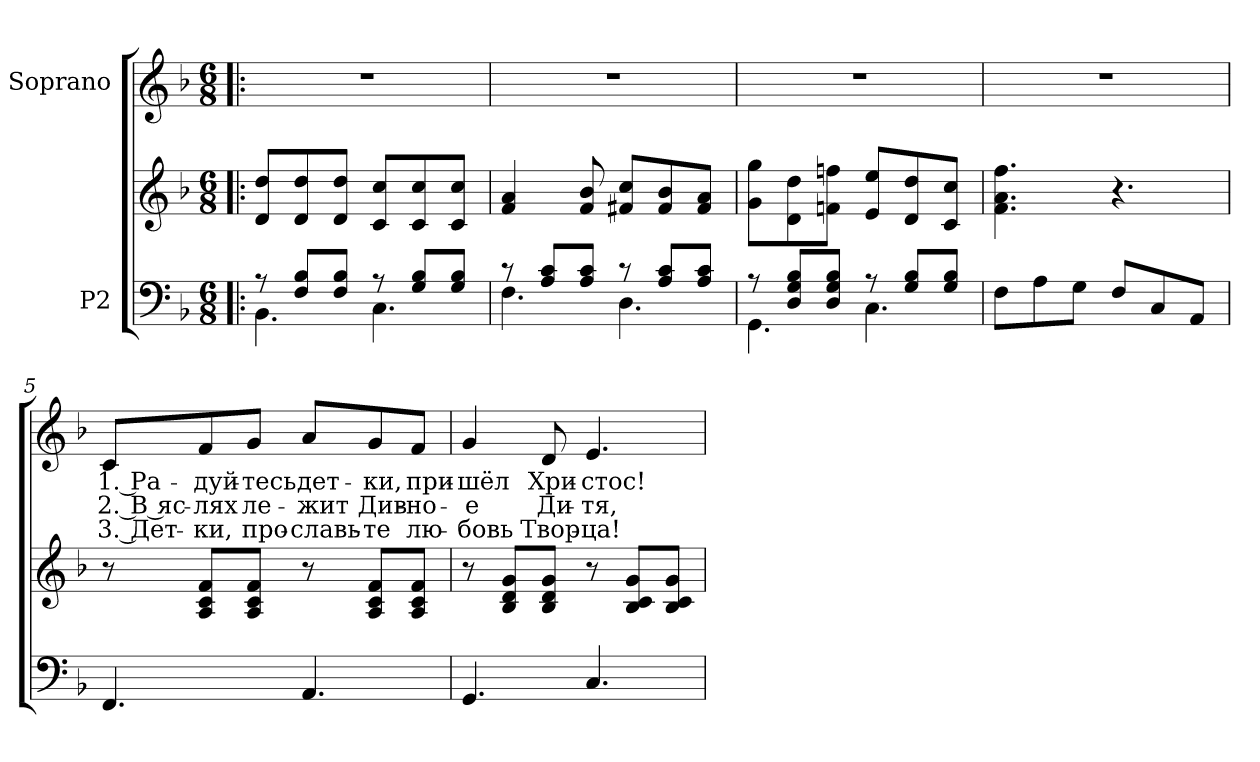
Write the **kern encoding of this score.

**kern	**kern	**kern	**text	**text	**text
*part2	*part2	*part1	*part1	*part1	*part1
*staff3	*staff2	*staff1	*staff1	*staff1	*staff1
*I"P2	*	*I"Soprano	*	*	*
!!LO:PB:g=z
*clefF4	*clefG2	*clefG2	*	*	*
*k[b-]	*k[b-]	*k[b-]	*	*	*
*F:	*F:	*F:	*	*	*
*M6/8	*M6/8	*M6/8	*	*	*
*MM90	*MM90	*MM90	*	*	*
=1!|:	=1!|:	=1!|:	=1!|:	=1!|:	=1!|:
*^	*	*	*	*	*
!	!	!	!LO:N:vis=1	!	!	!
8r	4.BB-i\	8di/ 8ddiL	2.r	.	.	.
8Fi/ 8B-iL	.	8di/ 8ddi	.	.	.	.
8Fi/ 8B-iJ	.	8di/ 8ddiJ	.	.	.	.
8r	4.Ci\	8ci/ 8cciL	.	.	.	.
8Gi/ 8B-iL	.	8ci/ 8cci	.	.	.	.
8Gi/ 8B-iJ	.	8ci/ 8cciJ	.	.	.	.
=2	=2	=2	=2	=2	=2	=2
!	!	!	!LO:N:vis=1	!	!	!
8r	4.Fi\	4fi/ 4ai	2.r	.	.	.
8Ai/ 8ciL	.	.	.	.	.	.
8Ai/ 8ciJ	.	8fi/ 8b-i	.	.	.	.
8r	4.Di\	8f#Xi/ 8cciL	.	.	.	.
8Ai/ 8ciL	.	8f#i/ 8b-i	.	.	.	.
8Ai/ 8ciJ	.	8f#i/ 8aiJ	.	.	.	.
=3	=3	=3	=3	=3	=3	=3
!	!	!	!LO:N:vis=1	!	!	!
8r	4.GGi\	8gi\ 8ggiL	2.r	.	.	.
8Di/ 8Gi 8B-iL	.	8di\ 8ddi	.	.	.	.
8Di/ 8Gi 8B-iJ	.	8fni\ 8ffniJ	.	.	.	.
8r	4.Ci\	8ei/ 8eeiL	.	.	.	.
8Gi/ 8B-iL	.	8di/ 8ddi	.	.	.	.
8Gi/ 8B-iJ	.	8ci/ 8cciJ	.	.	.	.
*v	*v	*	*	*	*	*
=4	=4	=4	=4	=4	=4
!	!	!LO:N:vis=1	!	!	!
8Fi\L	4.fi\ 4.ai 4.ffi	2.r	.	.	.
8Ai\	.	.	.	.	.
8Gi\J	.	.	.	.	.
8Fi/L	4.r	.	.	.	.
8Ci/	.	.	.	.	.
8AAi/J	.	.	.	.	.
!!LO:LB:g=z
=5	=5	=5	=5	=5	=5
!	!	!	!LO:LY:b:color=#000000	!LO:LY:b:color=#000000	!LO:LY:b:color=#000000
4.FFi/	8r	8ci/L	1. Ра-	2. В яс-	3. Дет-
!	!	!	!LO:LY:b:color=#000000	!LO:LY:b:color=#000000	!LO:LY:b:color=#000000
.	8Ai/ 8ci 8fiL	8fi/	-дуй-	-лях	-ки,
!	!	!	!LO:LY:b:color=#000000	!LO:LY:b:color=#000000	!LO:LY:b:color=#000000
.	8Ai/ 8ci 8fiJ	8gi/J	-тесь	ле-	про-
!	!	!	!LO:LY:b:color=#000000	!LO:LY:b:color=#000000	!LO:LY:b:color=#000000
4.AAi/	8r	8ai/L	дет-	-жит	-славь-
!	!	!	!LO:LY:b:color=#000000	!LO:LY:b:color=#000000	!LO:LY:b:color=#000000
.	8Ai/ 8ci 8fiL	8gi/	-ки,	Див-	-те
!	!	!	!LO:LY:b:color=#000000	!LO:LY:b:color=#000000	!LO:LY:b:color=#000000
.	8Ai/ 8ci 8fiJ	8fi/J	при-	-но-	лю-
=6	=6	=6	=6	=6	=6
!	!	!	!LO:LY:b:color=#000000	!LO:LY:b:color=#000000	!LO:LY:b:color=#000000
4.GGi/	8r	4gi/	-шёл	-е	-бовь
.	8B-i/ 8di 8giL	.	.	.	.
!	!	!	!LO:LY:b:color=#000000	!LO:LY:b:color=#000000	!LO:LY:b:color=#000000
.	8B-i/ 8di 8giJ	8di/	Хри-	Ди-	Твор-
!	!	!	!LO:LY:b:color=#000000	!LO:LY:b:color=#000000	!LO:LY:b:color=#000000
4.Ci/	8r	4.ei/	-стос!	-тя,	-ца!
.	8B-i/ 8ci 8giL	.	.	.	.
.	8B-i/ 8ci 8giJ	.	.	.	.
=	=	=	=	=	=
*-	*-	*-	*-	*-	*-
